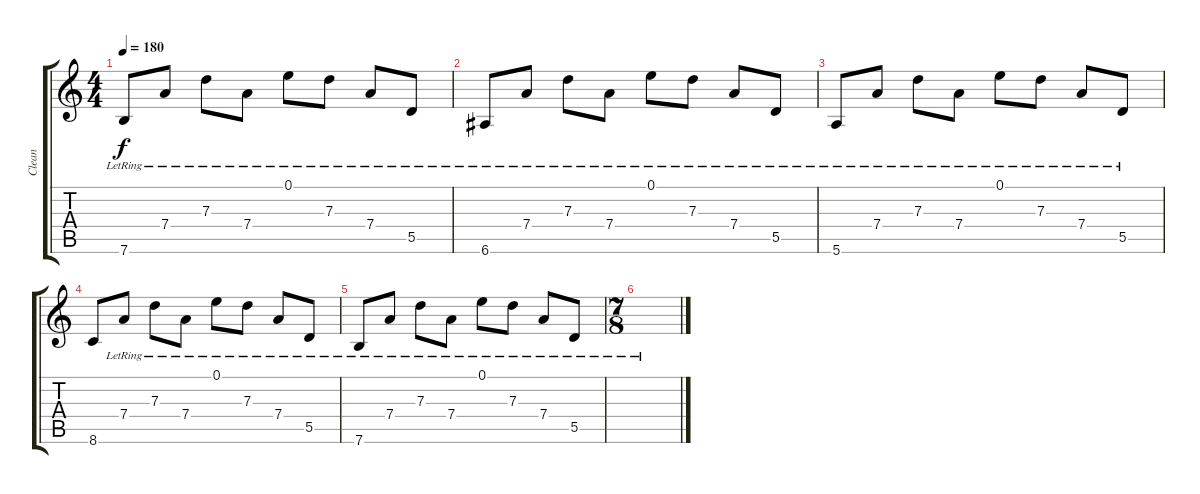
\track ("Clean" "Clean") {instrument acousticguitarsteel}
\staff {score tabs}
\tuning (E4 B3 G3 D3 A2 E2) {hide}
\ts (4 4)
\tempo 180
\clef g2
\ks c
7.6{lr}.8{dy f} 7.4{lr}.8 7.3{lr}.8 7.4{lr}.8 0.1{lr}.8 7.3{lr}.8 7.4{lr}.8 5.5{lr}.8 |
6.6{lr}.8 7.4{lr}.8 7.3{lr}.8 7.4{lr}.8 0.1{lr}.8 7.3{lr}.8 7.4{lr}.8 5.5{lr}.8 |
5.6{lr}.8 7.4{lr}.8 7.3{lr}.8 7.4{lr}.8 0.1{lr}.8 7.3{lr}.8 7.4{lr}.8 5.5{lr}.8 |
8.6.8 7.4{lr}.8 7.3{lr}.8 7.4{lr}.8 0.1{lr}.8 7.3{lr}.8 7.4{lr}.8 5.5{lr}.8 |
7.6{lr}.8 7.4{lr}.8 7.3{lr}.8 7.4{lr}.8 0.1{lr}.8 7.3{lr}.8 7.4{lr}.8 5.5{lr}.8 |
\ts (7 8)
